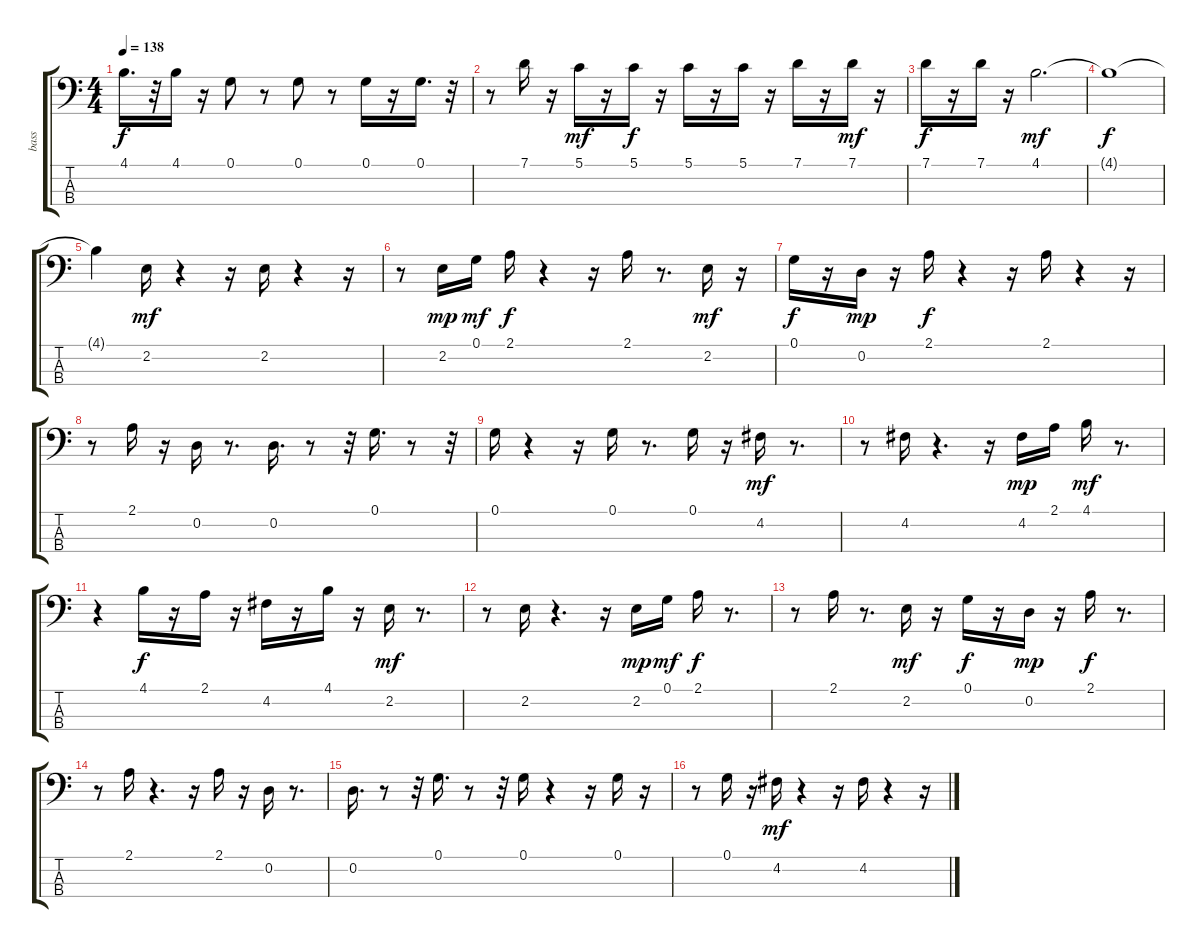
\track ("bass    " "bass    ") {instrument electricbasspick}
\staff {score tabs}
\tuning (G2 D2 A1 E1) {hide}
\ts (4 4)
\tempo 138
\clef f4
\ks c
4.1{t}.16{d dy f} r.32 4.1.16 r.16 0.1.8 r.8 0.1.8 r.8 0.1.16 r.16 0.1.16{d} r.32 |
r.8 7.1.16 r.16 5.1.16{dy mf} r.16 5.1.16{dy f} r.16 5.1.16 r.16 5.1.16 r.16 7.1.16 r.16 7.1.16{dy mf} r.16 |
7.1.16{dy f} r.16 7.1.16 r.16 4.1.2{d dy mf} |
4.1{t}.1{dy f} |
4.1{t}.4 2.2.16{dy mf} r.4 r.16 2.2.16 r.4 r.16 |
r.8 2.2.16{dy mp} 0.1.16{dy mf} 2.1.16{dy f} r.4 r.16 2.1.16 r.8{d} 2.2.16{dy mf} r.16 |
0.1.16{dy f} r.16 0.2.16{dy mp} r.16 2.1.16{dy f} r.4 r.16 2.1.16 r.4 r.16 |
r.8 2.1.16 r.16 0.2.16 r.8{d} 0.2.16{d} r.8 r.32 0.1.16{d} r.8 r.32 |
0.1.16 r.4 r.16 0.1.16 r.8{d} 0.1.16 r.16 4.2.16{dy mf} r.8{d} |
r.8 4.2.16 r.4{d} r.16 4.2.16{dy mp} 2.1.16 4.1.16{dy mf} r.8{d} |
r.4 4.1.16{dy f} r.16 2.1.16 r.16 4.2.16 r.16 4.1.16 r.16 2.2.16{dy mf} r.8{d} |
r.8 2.2.16 r.4{d} r.16 2.2.16{dy mp} 0.1.16{dy mf} 2.1.16{dy f} r.8{d} |
r.8 2.1.16 r.8{d} 2.2.16{dy mf} r.16 0.1.16{dy f} r.16 0.2.16{dy mp} r.16 2.1.16{dy f} r.8{d} |
r.8 2.1.16 r.4{d} r.16 2.1.16 r.16 0.2.16 r.8{d} |
0.2.16{d} r.8 r.32 0.1.16{d} r.8 r.32 0.1.16 r.4 r.16 0.1.16 r.16 |
r.8 0.1.16 r.16 4.2.16{dy mf} r.4 r.16 4.2.16 r.4 r.16
